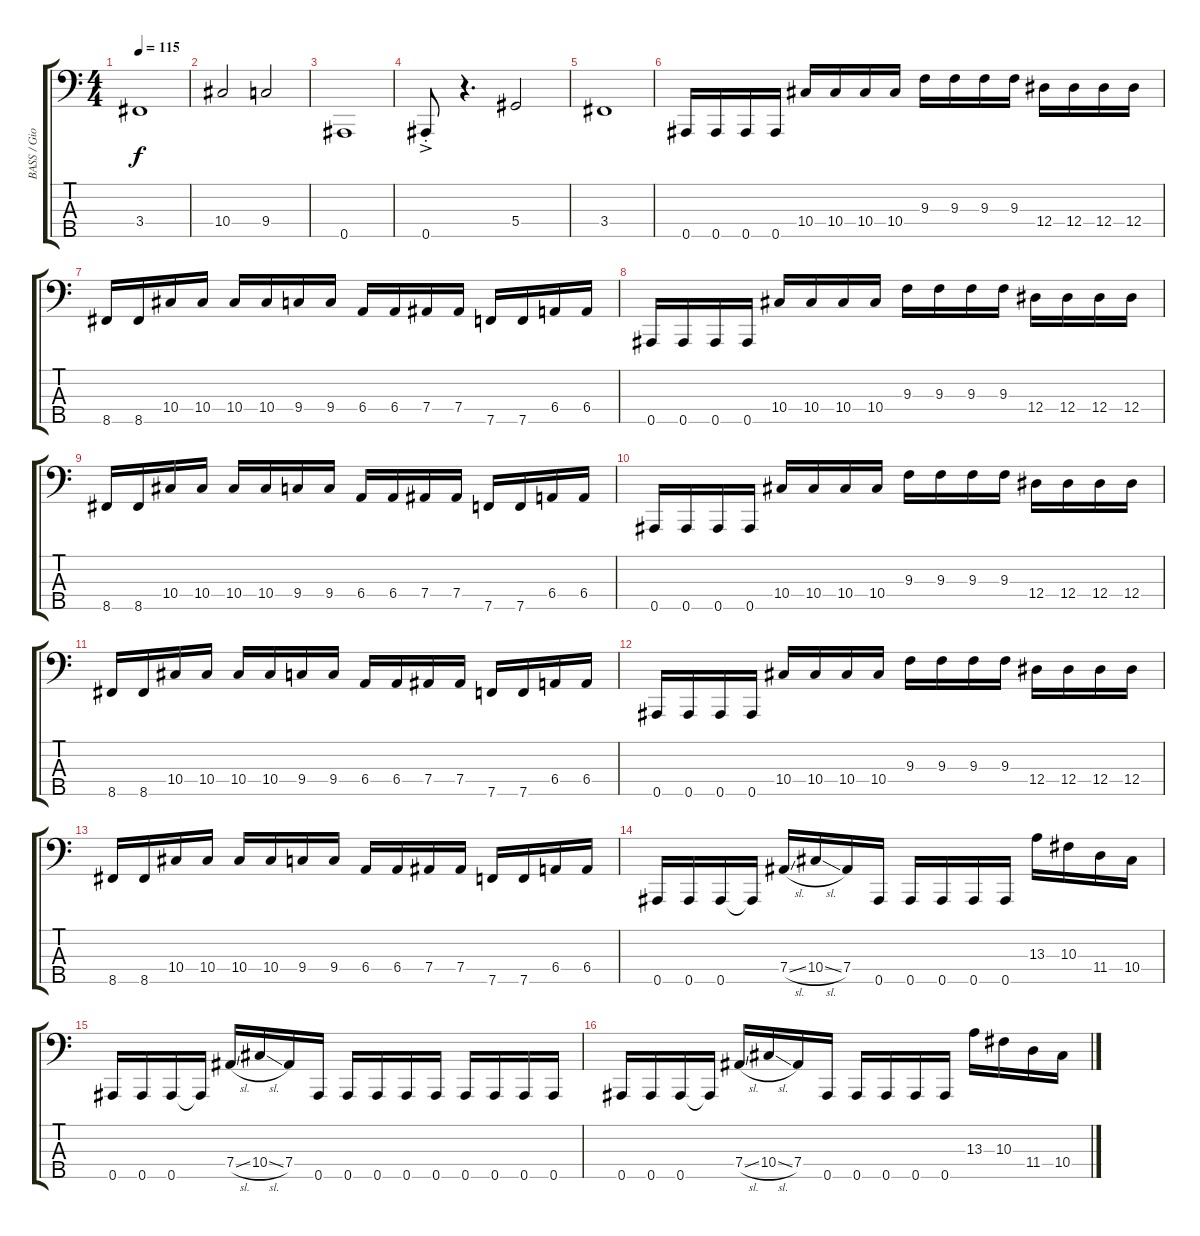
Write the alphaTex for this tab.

\track ("BASS / Gio" "BASS / Gio") {instrument electricbasspick}
\staff {score tabs}
\tuning (Gb2 Db2 Ab1 Eb1 Bb0) {hide}
\ts (4 4)
\tempo 115
\clef f4
\ks c
3.4.1{dy f} |
10.4.2 9.4.2 |
0.5.1 |
0.5{ac st}.8 r.4{d} 5.4.2 |
3.4.1 |
0.5.16 0.5.16 0.5.16 0.5.16 10.4.16 10.4.16 10.4.16 10.4.16 9.3.16 9.3.16 9.3.16 9.3.16 12.4.16 12.4.16 12.4.16 12.4.16 |
8.5.16 8.5.16 10.4.16 10.4.16 10.4.16 10.4.16 9.4.16 9.4.16 6.4.16 6.4.16 7.4.16 7.4.16 7.5.16 7.5.16 6.4.16 6.4.16 |
0.5.16 0.5.16 0.5.16 0.5.16 10.4.16 10.4.16 10.4.16 10.4.16 9.3.16 9.3.16 9.3.16 9.3.16 12.4.16 12.4.16 12.4.16 12.4.16 |
8.5.16 8.5.16 10.4.16 10.4.16 10.4.16 10.4.16 9.4.16 9.4.16 6.4.16 6.4.16 7.4.16 7.4.16 7.5.16 7.5.16 6.4.16 6.4.16 |
0.5.16 0.5.16 0.5.16 0.5.16 10.4.16 10.4.16 10.4.16 10.4.16 9.3.16 9.3.16 9.3.16 9.3.16 12.4.16 12.4.16 12.4.16 12.4.16 |
8.5.16 8.5.16 10.4.16 10.4.16 10.4.16 10.4.16 9.4.16 9.4.16 6.4.16 6.4.16 7.4.16 7.4.16 7.5.16 7.5.16 6.4.16 6.4.16 |
0.5.16 0.5.16 0.5.16 0.5.16 10.4.16 10.4.16 10.4.16 10.4.16 9.3.16 9.3.16 9.3.16 9.3.16 12.4.16 12.4.16 12.4.16 12.4.16 |
8.5.16 8.5.16 10.4.16 10.4.16 10.4.16 10.4.16 9.4.16 9.4.16 6.4.16 6.4.16 7.4.16 7.4.16 7.5.16 7.5.16 6.4.16 6.4.16 |
0.5.16 0.5.16 0.5.16 0.5{t}.16 7.4{sl}.16 10.4{sl}.16 7.4.16 0.5.16 0.5.16 0.5.16 0.5.16 0.5.16 13.3.16 10.3.16 11.4.16 10.4.16 |
0.5.16 0.5.16 0.5.16 0.5{t}.16 7.4{sl}.16 10.4{sl}.16 7.4.16 0.5.16 0.5.16 0.5.16 0.5.16 0.5.16 0.5.16 0.5.16 0.5.16 0.5.16 |
0.5.16 0.5.16 0.5.16 0.5{t}.16 7.4{sl}.16 10.4{sl}.16 7.4.16 0.5.16 0.5.16 0.5.16 0.5.16 0.5.16 13.3.16 10.3.16 11.4.16 10.4.16
